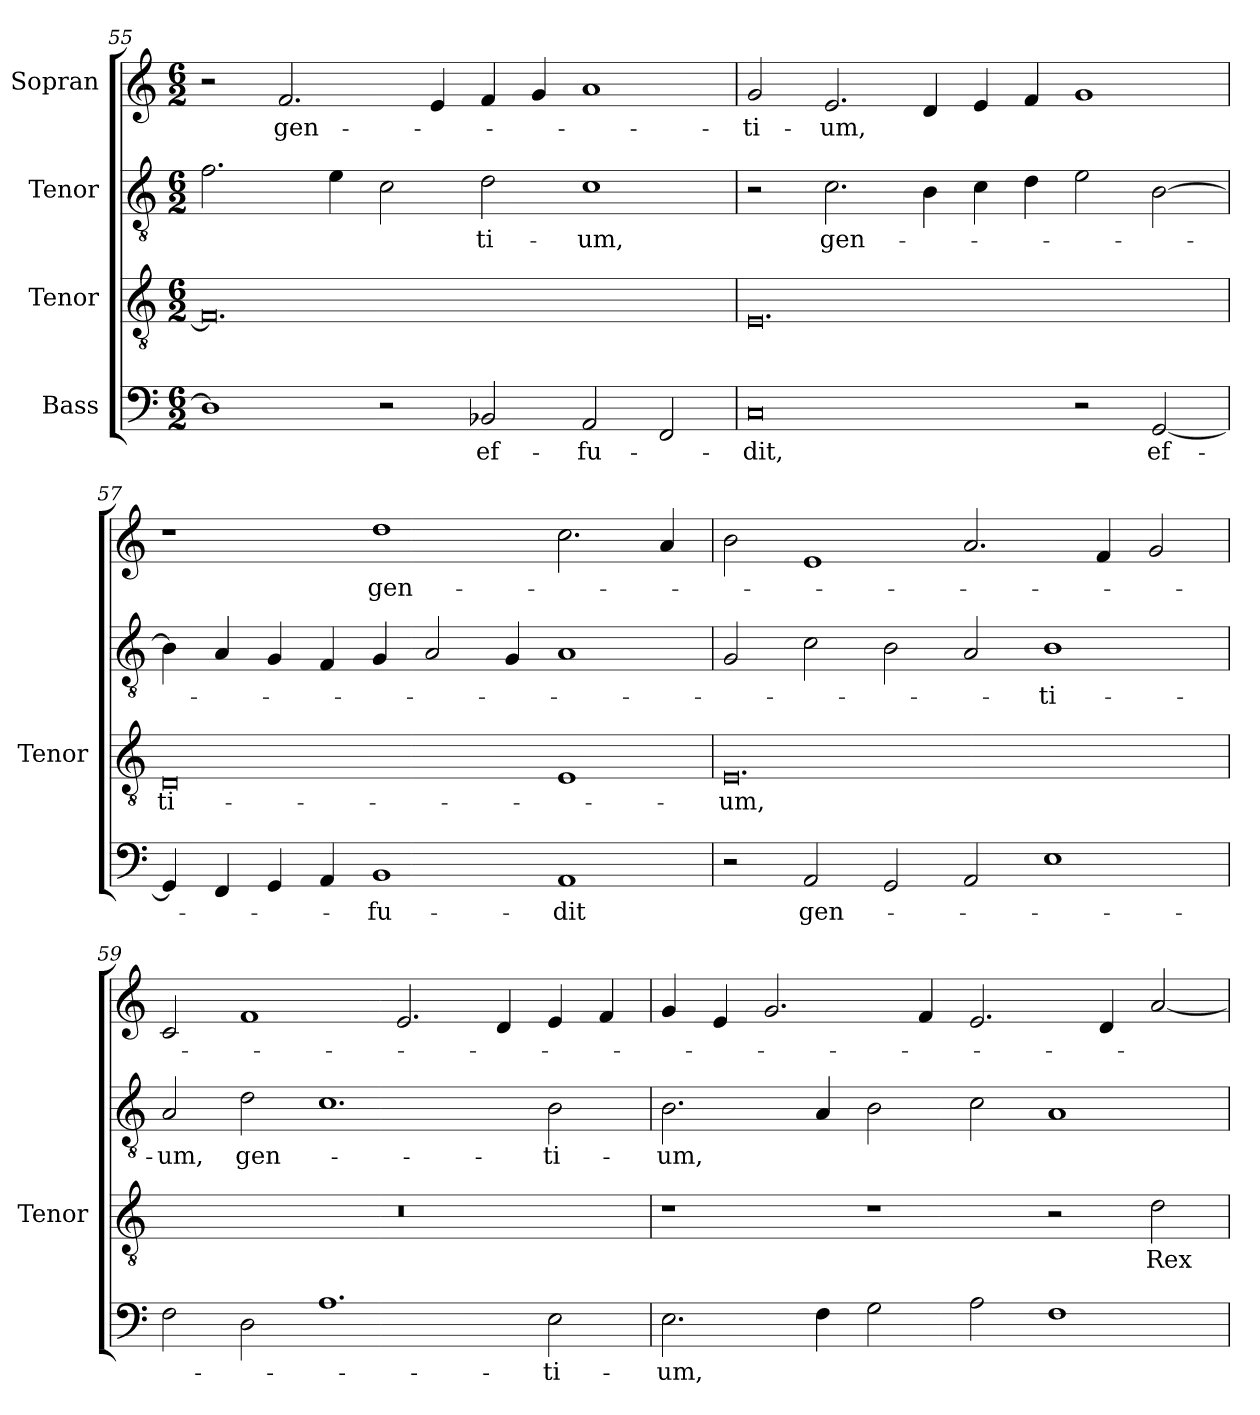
**kern	**text	**kern	**text	**kern	**text	**kern	**text
*part4	*part4	*part3	*part3	*part2	*part2	*part1	*part1
*staff4	*staff4	*staff3	*staff3	*staff2	*staff2	*staff1	*staff1
*I"Bass	*	*I"Tenor	*	*I"Tenor	*	*I"Sopran	*
*	*	*I'Tenor	*	*	*	*	*
*clefF4	*	*clefGv2	*	*clefGv2	*	*clefG2	*
*	*	*ITrd7c12	*	*ITrd7c12	*	*	*
*k[]	*	*k[]	*	*k[]	*	*k[]	*
*M6/2	*	*M6/2	*	*M6/2	*	*M6/2	*
=55	=55	=55	=55	=55	=55	=55	=55
1Di]	.	0.FFi]	.	2.Fi\	.	2r	.
!	!	!	!	!	!	!	!LO:LY:b:color=#000000
.	.	.	.	.	.	2.fi/	gen-
.	.	.	.	4Ei\	.	.	.
2r	.	.	.	2Ci\	.	.	.
.	.	.	.	.	.	4ei/	.
!	!LO:LY:b:color=#000000	!	!	!	!	!	!
!	!	!	!	!	!LO:LY:b:color=#000000	!	!
2BB-Xi/	ef-	.	.	2Di\	-ti-	4fi/	.
.	.	.	.	.	.	4gi/	.
!	!LO:LY:b:color=#000000	!	!	!	!	!	!
!	!	!	!	!	!LO:LY:b:color=#000000	!	!
2AAi/	-fu-	.	.	1Ci	-um,	1ai	.
2FFi/	.	.	.	.	.	.	.
!!LO:PB:g=z
=56	=56	=56	=56	=56	=56	=56	=56
!	!LO:LY:b:color=#000000	!	!	!	!	!	!
!	!	!	!	!	!	!	!LO:LY:b:color=#000000
0Ci	-dit,	0.EEi	.	2r	.	2gi/	-ti-
!	!	!	!	!	!LO:LY:b:color=#000000	!	!
!	!	!	!	!	!	!	!LO:LY:b:color=#000000
.	.	.	.	2.Ci\	gen-	2.ei/	-um,
.	.	.	.	4BBi\	.	4di/	.
.	.	.	.	4Ci\	.	4ei/	.
.	.	.	.	4Di\	.	4fi/	.
2r	.	.	.	2Ei\	.	1gi	.
!	!LO:LY:b:color=#000000	!	!	!	!	!	!
[<2GGi/	ef-	.	.	[>2BBi\	.	.	.
=57	=57	=57	=57	=57	=57	=57	=57
!	!	!	!LO:LY:b:color=#000000	!	!	!	!
4GGi/]	.	0DDi	-ti-	4BBi\]	.	1r	.
4FFi/	.	.	.	4AAi/	.	.	.
4GGi/	.	.	.	4GGi/	.	.	.
4AAi/	.	.	.	4FFi/	.	.	.
!	!LO:LY:b:color=#000000	!	!	!	!	!	!
!	!	!	!	!	!	!	!LO:LY:b:color=#000000
1BBi	-fu-	.	.	4GGi/	.	1ddi	gen-
.	.	.	.	2AAi/	.	.	.
.	.	.	.	4GGi/	.	.	.
!	!LO:LY:b:color=#000000	!	!	!	!	!	!
1AAi	-dit	1EEi	.	1AAi	.	2.cci\	.
.	.	.	.	.	.	4ai/	.
=58	=58	=58	=58	=58	=58	=58	=58
!	!	!	!LO:LY:b:color=#000000	!	!	!	!
2r	.	0.EEi	-um,	2GGi/	.	2bi\	.
!	!LO:LY:b:color=#000000	!	!	!	!	!	!
2AAi/	gen-	.	.	2Ci\	.	1ei	.
2GGi/	.	.	.	2BBi\	.	.	.
2AAi/	.	.	.	2AAi/	.	2.ai/	.
!	!	!	!	!	!LO:LY:b:color=#000000	!	!
1Ei	.	.	.	1BBi	-ti-	.	.
.	.	.	.	.	.	4fi/	.
.	.	.	.	.	.	2gi/	.
=59	=59	=59	=59	=59	=59	=59	=59
!	!	!LO:N:vis=1	!	!	!	!	!
!	!	!	!	!	!LO:LY:b:color=#000000	!	!
2Fi\	.	0.r	.	2AAi/	-um,	2ci/	.
!	!	!	!	!	!LO:LY:b:color=#000000	!	!
2Di\	.	.	.	2Di\	gen-	1fi	.
1.Ai	.	.	.	1.Ci	.	.	.
.	.	.	.	.	.	2.ei/	.
.	.	.	.	.	.	4di/	.
!	!LO:LY:b:color=#000000	!	!	!	!	!	!
!	!	!	!	!	!LO:LY:b:color=#000000	!	!
2Ei\	-ti-	.	.	2BBi\	-ti-	4ei/	.
.	.	.	.	.	.	4fi/	.
=60	=60	=60	=60	=60	=60	=60	=60
!	!LO:LY:b:color=#000000	!	!	!	!	!	!
!	!	!	!	!	!LO:LY:b:color=#000000	!	!
2.Ei\	-um,	1r	.	2.BBi\	-um,	4gi/	.
.	.	.	.	.	.	4ei/	.
.	.	.	.	.	.	2.gi/	.
4Fi\	.	.	.	4AAi/	.	.	.
2Gi\	.	1r	.	2BBi\	.	.	.
.	.	.	.	.	.	4fi/	.
2Ai\	.	.	.	2Ci\	.	2.ei/	.
1Fi	.	2r	.	1AAi	.	.	.
.	.	.	.	.	.	4di/	.
!	!	!	!LO:LY:b:color=#000000	!	!	!	!
.	.	2Di\	Rex	.	.	[<2ai/	.
=	=	=	=	=	=	=	=
*-	*-	*-	*-	*-	*-	*-	*-
